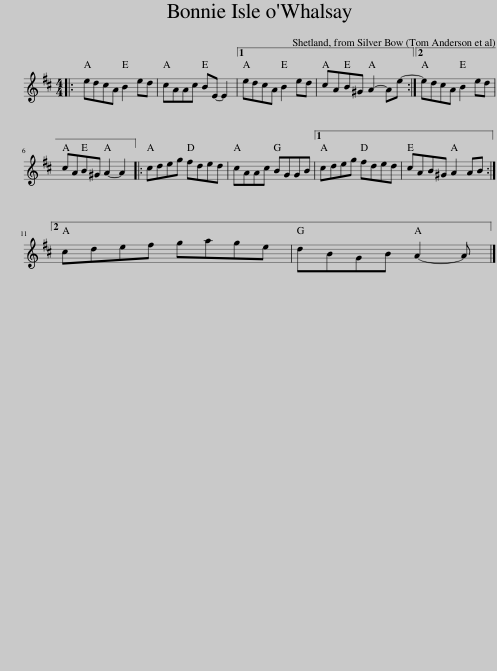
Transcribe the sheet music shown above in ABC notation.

X:1
L:1/8
M:4/4
I:linebreak $
K:D
V:1 treble
V:1
|: edcA B2 ed | cAAc BE- E2 |1 edcA B2 ed | cAB^G A2- Ae- :|2 edcA B2 ed |$ %5
 cAB^G A2- A2 |: cdeg fded | cAAc BGGB |1 cdeg fded | cAB^G A2 AB :|2$ %10
 cdef gage | dBGB A2- A |] %12
